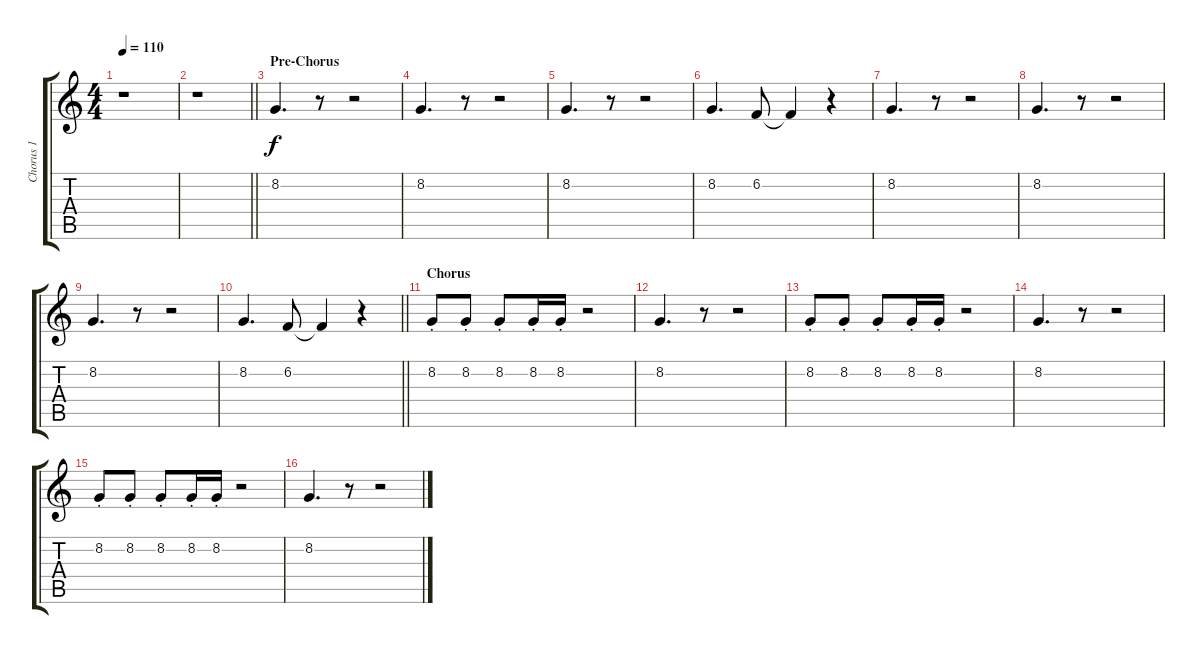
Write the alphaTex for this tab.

\track ("Chorus 1" "Chorus 1") {instrument synthvoice}
\staff {score tabs}
\tuning (E4 B3 G3 D3 A2 E2) {hide}
\ts (4 4)
\tempo 110
\clef g2
\ks c
r.1{dy f} |
\barLineRight lightlight
r.1 |
\section ("" "Pre-Chorus")
8.2.4{d} r.8 r.2 |
8.2.4{d} r.8 r.2 |
8.2.4{d} r.8 r.2 |
8.2.4{d} 6.2.8 6.2{t}.4 r.4 |
8.2.4{d} r.8 r.2 |
8.2.4{d} r.8 r.2 |
8.2.4{d} r.8 r.2 |
\barLineRight lightlight
8.2.4{d} 6.2.8 6.2{t}.4 r.4 |
\section ("" "Chorus")
8.2{st}.8 8.2{st}.8 8.2{st}.8 8.2{st}.16 8.2{st}.16 r.2 |
8.2.4{d} r.8 r.2 |
8.2{st}.8 8.2{st}.8 8.2{st}.8 8.2{st}.16 8.2{st}.16 r.2 |
8.2.4{d} r.8 r.2 |
8.2{st}.8 8.2{st}.8 8.2{st}.8 8.2{st}.16 8.2{st}.16 r.2 |
8.2.4{d} r.8 r.2
